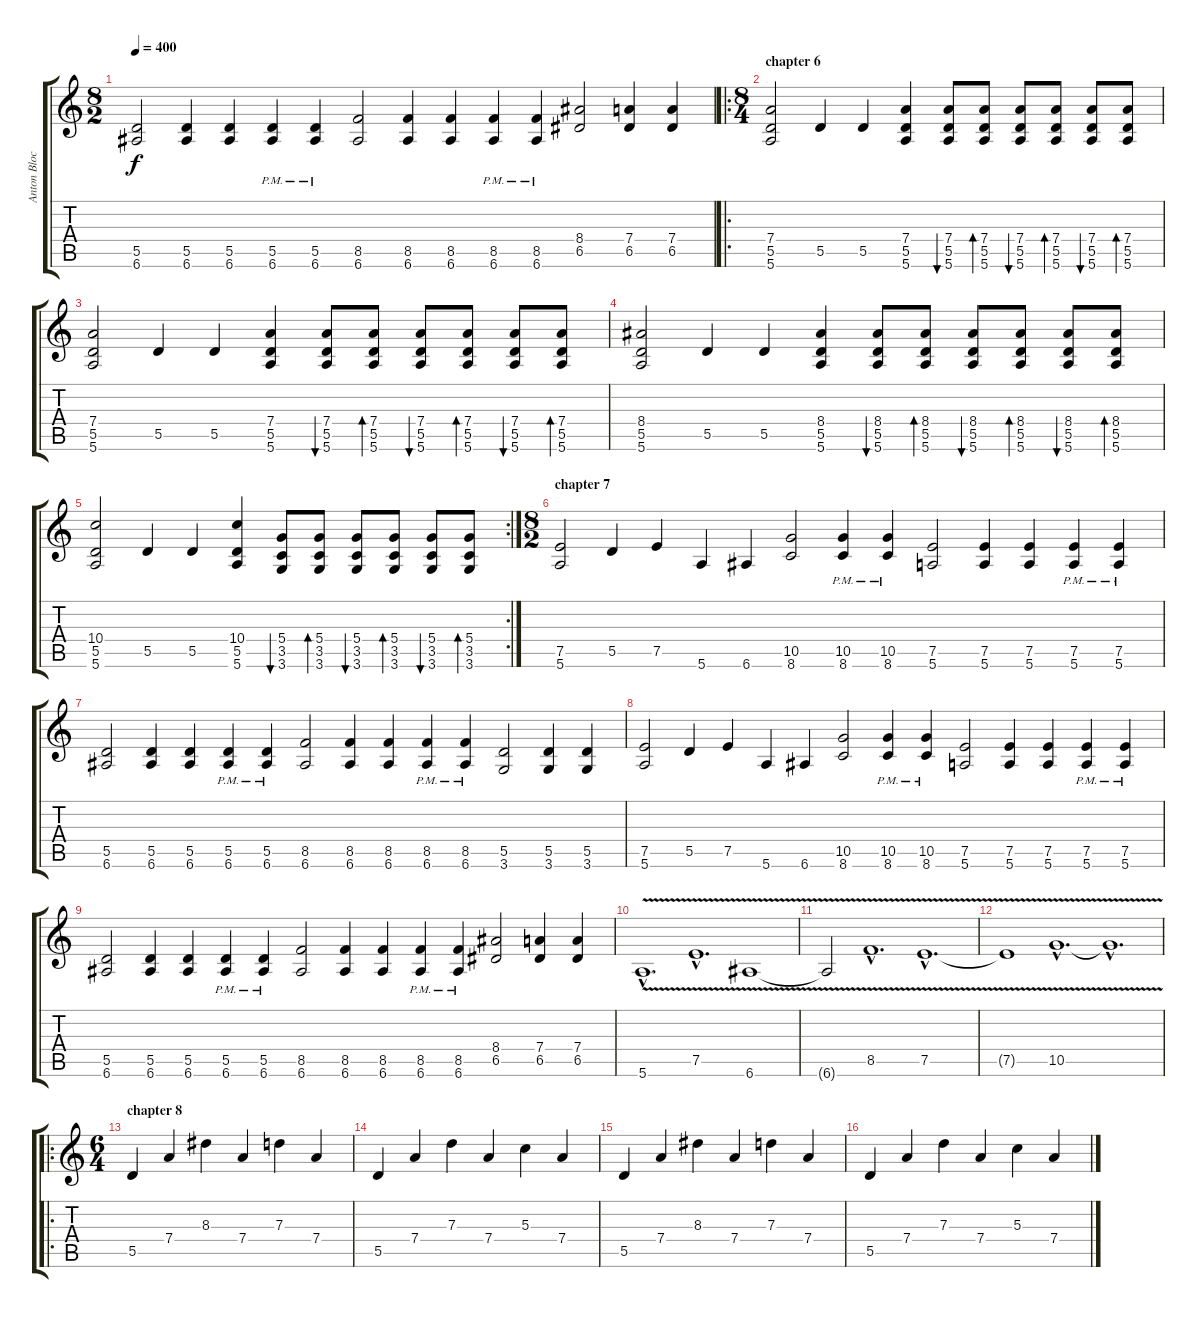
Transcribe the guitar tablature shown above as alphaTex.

\track ("Anton Blochin guitar" "Anton Bloc") {instrument distortionguitar}
\staff {score tabs}
\tuning (E4 B3 G3 D3 A2 E2) {hide}
\ts (8 2)
\tempo 400
\clef g2
\ks c
(5.5 6.6).2{dy f} (5.5 6.6).4 (5.5 6.6).4 (5.5{pm} 6.6{pm}).4 (5.5{pm} 6.6{pm}).4 (8.5 6.6).2 (8.5 6.6).4 (8.5 6.6).4 (8.5{pm} 6.6{pm}).4 (8.5{pm} 6.6{pm}).4 (8.4 6.5).2 (7.4 6.5).4 (7.4 6.5).4 |
\ro
\ts (8 4)
\section ("" "chapter 6")
(7.4 5.5 5.6).2 5.5.4 5.5.4 (7.4 5.5 5.6).4 (7.4 5.5 5.6).8{bu 240} (7.4 5.5 5.6).8{bd 240} (7.4 5.5 5.6).8{bu 240} (7.4 5.5 5.6).8{bd 240} (7.4 5.5 5.6).8{bu 240} (7.4 5.5 5.6).8{bd 240} |
(7.4 5.5 5.6).2 5.5.4 5.5.4 (7.4 5.5 5.6).4 (7.4 5.5 5.6).8{bu 240} (7.4 5.5 5.6).8{bd 240} (7.4 5.5 5.6).8{bu 240} (7.4 5.5 5.6).8{bd 240} (7.4 5.5 5.6).8{bu 240} (7.4 5.5 5.6).8{bd 240} |
(8.4 5.5 5.6).2 5.5.4 5.5.4 (8.4 5.5 5.6).4 (8.4 5.5 5.6).8{bu 240} (8.4 5.5 5.6).8{bd 240} (8.4 5.5 5.6).8{bu 240} (8.4 5.5 5.6).8{bd 240} (8.4 5.5 5.6).8{bu 240} (8.4 5.5 5.6).8{bd 240} |
\rc 2
(10.4 5.5 5.6).2 5.5.4 5.5.4 (10.4 5.5 5.6).4 (5.4 3.5 3.6).8{bu 240} (5.4 3.5 3.6).8{bd 240} (5.4 3.5 3.6).8{bu 240} (5.4 3.5 3.6).8{bd 240} (5.4 3.5 3.6).8{bu 240} (5.4 3.5 3.6).8{bd 240} |
\ts (8 2)
\section ("" "chapter 7")
(7.5 5.6).2 5.5.4 7.5.4 5.6.4 6.6.4 (10.5 8.6).2 (10.5{pm} 8.6{pm}).4 (10.5{pm} 8.6{pm}).4 (7.5 5.6).2 (7.5 5.6).4 (7.5 5.6).4 (7.5{pm} 5.6{pm}).4 (7.5{pm} 5.6{pm}).4 |
(5.5 6.6).2 (5.5 6.6).4 (5.5 6.6).4 (5.5{pm} 6.6{pm}).4 (5.5{pm} 6.6{pm}).4 (8.5 6.6).2 (8.5 6.6).4 (8.5 6.6).4 (8.5{pm} 6.6{pm}).4 (8.5{pm} 6.6{pm}).4 (5.5 3.6).2 (5.5 3.6).4 (5.5 3.6).4 |
(7.5 5.6).2 5.5.4 7.5.4 5.6.4 6.6.4 (10.5 8.6).2 (10.5{pm} 8.6{pm}).4 (10.5{pm} 8.6{pm}).4 (7.5 5.6).2 (7.5 5.6).4 (7.5 5.6).4 (7.5{pm} 5.6{pm}).4 (7.5{pm} 5.6{pm}).4 |
(5.5 6.6).2 (5.5 6.6).4 (5.5 6.6).4 (5.5{pm} 6.6{pm}).4 (5.5{pm} 6.6{pm}).4 (8.5 6.6).2 (8.5 6.6).4 (8.5 6.6).4 (8.5{pm} 6.6{pm}).4 (8.5{pm} 6.6{pm}).4 (8.4 6.5).2 (7.4 6.5).4 (7.4 6.5).4 |
5.6{v hac}.1{d} 7.5{v hac}.1{d} 6.6{v}.1 |
6.6{t}.2 8.5{v hac}.1{d} 7.5{v hac}.1{d} |
7.5{t}.1 10.5{v hac}.1{d} 10.5{hac t}.1{d} |
\ro
\ts (6 4)
\section ("" "chapter 8")
5.5.4 7.4.4 8.3.4 7.4.4 7.3.4 7.4.4 |
5.5.4 7.4.4 7.3.4 7.4.4 5.3.4 7.4.4 |
5.5.4 7.4.4 8.3.4 7.4.4 7.3.4 7.4.4 |
5.5.4 7.4.4 7.3.4 7.4.4 5.3.4 7.4.4
